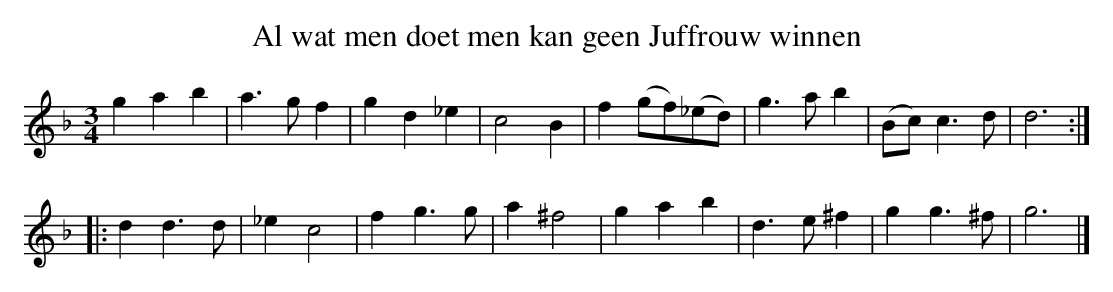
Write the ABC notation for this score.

X:1
T:Al wat men doet men kan geen Juffrouw winnen
M:3/4
K:Gdor
g2a2b2|a3gf2|g2d2_e2|c4B2|f2(gf)(_ed)|g3ab2|(Bc)c3d|d6:|
|:d2d3d|_e2c4|f2g3g|a2^f4|g2a2b2|d3e^f2|g2g3^f|g6|]
